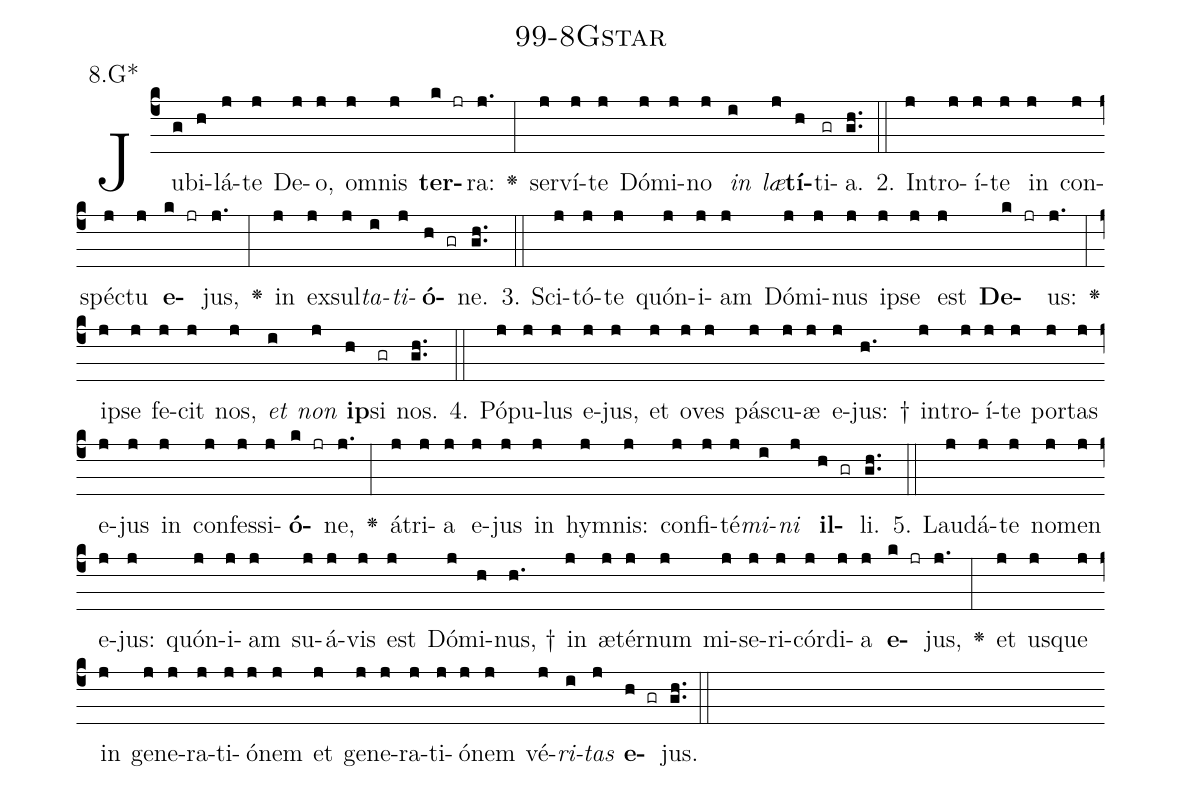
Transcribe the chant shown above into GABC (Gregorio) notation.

name: 99-8Gstar;
annotation: 8.G*;
%%
(c4)Ju(g)bi(h)lá(j)te(j) De(j)o,(j) om(j)nis(j) <b>ter</b>(k jr)ra:(j.) <v>\greheightstar</v>(:) ser(j)ví(j)te(j) Dó(j)mi(j)no(j) <i>in</i>(i) <i>læ</i>(j)<b>tí</b>(h)ti(gr)a.(gh..) (::)
2. In(j)tro(j)í(j)te(j) in(j) con(j)spéc(j)tu(j) <b>e</b>(k jr)jus,(j.) <v>\greheightstar</v>(:) in(j) ex(j)sul(j)<i>ta</i>(i)<i>ti</i>(j)<b>ó</b>(h gr)ne.(gh..) (::)
3. Sci(j)tó(j)te(j) quón(j)i(j)am(j) Dó(j)mi(j)nus(j) ip(j)se(j) est(j) <b>De</b>(k jr)us:(j.) <v>\greheightstar</v>(:) ip(j)se(j) fe(j)cit(j) nos,(j) <i>et</i>(i) <i>non</i>(j) <b>ip</b>(h)si(gr) nos.(gh..) (::)
4. Pó(j)pu(j)lus(j) e(j)jus,(j) et(j) o(j)ves(j) pás(j)cu(j)æ(j) e(j)jus: †(h.) in(j)tro(j)í(j)te(j) por(j)tas(j) e(j)jus(j) in(j) con(j)fes(j)si(j)<b>ó</b>(k jr)ne,(j.) <v>\greheightstar</v>(:) á(j)tri(j)a(j) e(j)jus(j) in(j) hym(j)nis:(j) con(j)fi(j)té(j)<i>mi</i>(i)<i>ni</i>(j) <b>il</b>(h gr)li.(gh..) (::)
5. Lau(j)dá(j)te(j) no(j)men(j) e(j)jus:(j) quón(j)i(j)am(j) su(j)á(j)vis(j) est(j) Dó(j)mi(h)nus, †(h.) in(j) æ(j)tér(j)num(j) mi(j)se(j)ri(j)cór(j)di(j)a(j) <b>e</b>(k jr)jus,(j.) <v>\greheightstar</v>(:) et(j) us(j)que(j) in(j) ge(j)ne(j)ra(j)ti(j)ó(j)nem(j) et(j) ge(j)ne(j)ra(j)ti(j)ó(j)nem(j) vé(j)<i>ri</i>(i)<i>tas</i>(j) <b>e</b>(h gr)jus.(gh..) (::)
